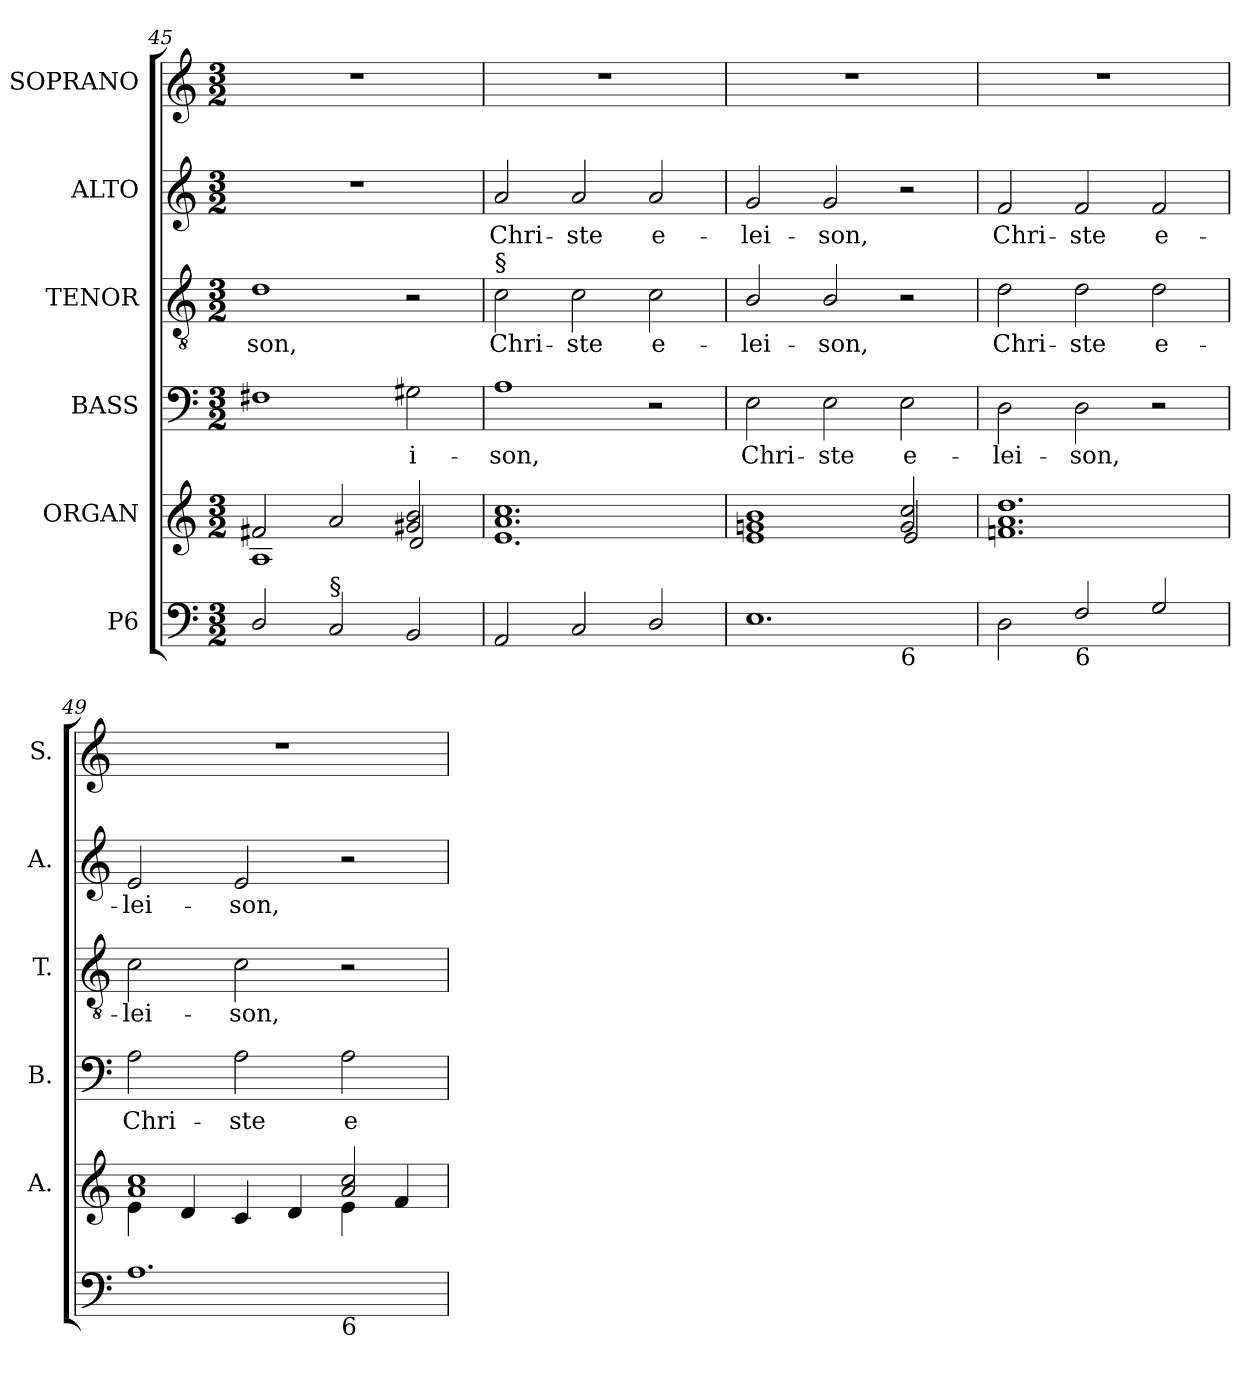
**kern	**kern	**kern	**text	**kern	**text	**kern	**text	**kern
*part6	*part5	*part4	*part4	*part3	*part3	*part2	*part2	*part1
*staff6	*staff5	*staff4	*staff4	*staff3	*staff3	*staff2	*staff2	*staff1
*I"P6	*I"ORGAN	*I"BASS	*	*I"TENOR	*	*I"ALTO	*	*I"SOPRANO
*	*I'A.	*I'B.	*	*I'T.	*	*I'A.	*	*I'S.
*clefF4	*clefG2	*clefF4	*	*clefGv2	*	*clefG2	*	*clefG2
*	*	*	*	*ITrd7c12	*	*	*	*
*k[]	*k[]	*k[]	*	*k[]	*	*k[]	*	*k[]
*C:	*C:	*C:	*	*C:	*	*C:	*	*C:
*M3/2	*M3/2	*M3/2	*	*M3/2	*	*M3/2	*	*M3/2
=45	=45	=45	=45	=45	=45	=45	=45	=45
*	*^	*	*	*	*	*	*	*
!	!	!	!	!	!	!LO:LY:b:color=#000000	!LO:N:vis=1	!	!LO:N:vis=1
2Di/	2f#Xi/	1Ai	1F#Xi	.	1Di	-son,	1.r	.	1.r
!LO:TX:a:t=§	!	!	!	!	!	!	!	!	!
2Ci/	2ai/	.	.	.	.	.	.	.	.
!	!	!	!	!LO:LY:b:color=#000000	!	!	!	!	!
2BBi/	2g#Xi/ 2bi	2di/	2G#Xi\	-i-	2r	.	.	.	.
=46	=46	=46	=46	=46	=46	=46	=46	=46	=46
!	!	!	!	!LO:LY:b:color=#000000	!	!	!	!	!
!	!	!	!	!	!	!LO:LY:b:color=#000000	!	!	!
!	!	!	!	!	!LO:TX:a:t=§	!	!	!	!
!	!	!	!	!	!	!	!	!LO:LY:b:color=#000000	!LO:N:vis=1
2AAi/	1.ai 1.cci	1.ei	1Ai	-son,	2Ci\	Chri-	2ai/	Chri-	1.r
!	!	!	!	!	!	!LO:LY:b:color=#000000	!	!	!
!	!	!	!	!	!	!	!	!LO:LY:b:color=#000000	!
2Ci/	.	.	.	.	2Ci\	-ste	2ai/	-ste	.
!	!	!	!	!	!	!LO:LY:b:color=#000000	!	!	!
!	!	!	!	!	!	!	!	!LO:LY:b:color=#000000	!
2Di/	.	.	2r	.	2Ci\	e-	2ai/	e-	.
=47	=47	=47	=47	=47	=47	=47	=47	=47	=47
!	!	!	!	!LO:LY:b:color=#000000	!	!	!	!	!
!	!	!	!	!	!	!LO:LY:b:color=#000000	!	!	!
!LO:TX:b:t=5	!	!	!	!	!	!	!	!	!
!	!	!	!	!	!	!	!	!LO:LY:b:color=#000000	!LO:N:vis=1
*^	*	*	*	*	*	*	*	*	*
1.Ei	1ryy	1gni 1bi	1ei	2Ei\	Chri-	2BBi/	-lei-	2gi/	-lei-	1.r
!	!	!	!	!	!LO:LY:b:color=#000000	!	!	!	!	!
!	!	!	!	!	!	!	!LO:LY:b:color=#000000	!	!	!
!	!	!	!	!	!	!	!	!	!LO:LY:b:color=#000000	!
.	.	.	.	2Ei\	-ste	2BBi/	-son,	2gi/	-son,	.
!	!LO:TX:b:t=6	!	!	!	!	!	!	!	!	!
!	!	!	!	!	!LO:LY:b:color=#000000	!	!	!	!	!
.	2ryy	2gi/ 2cci	2ei/	2Ei\	e-	2r	.	2r	.	.
*v	*v	*	*	*	*	*	*	*	*	*
=48	=48	=48	=48	=48	=48	=48	=48	=48	=48
*^	*	*	*	*	*	*	*	*	*
!	!	!	!	!	!LO:LY:b:color=#000000	!	!	!	!	!
*v	*v	*	*	*	*	*	*	*	*	*
*^	*	*	*	*	*	*	*	*	*
!	!	!	!	!	!	!	!LO:LY:b:color=#000000	!	!	!
*v	*v	*	*	*	*	*	*	*	*	*
*^	*	*	*	*	*	*	*	*	*
!	!	!	!	!	!	!	!	!	!LO:LY:b:color=#000000	!LO:N:vis=1
*v	*v	*	*	*	*	*	*	*	*	*
2Di\	1.ai 1.ddi	1.fni	2Di\	-lei-	2Di\	Chri-	2fi/	Chri-	1.r
!	!	!	!	!LO:LY:b:color=#000000	!	!	!	!	!
!	!	!	!	!	!	!LO:LY:b:color=#000000	!	!	!
!LO:TX:b:t=6	!	!	!	!	!	!	!	!	!
!	!	!	!	!	!	!	!	!LO:LY:b:color=#000000	!
2Fi/	.	.	2Di\	-son,	2Di\	-ste	2fi/	-ste	.
!	!	!	!	!	!	!LO:LY:b:color=#000000	!	!	!
!	!	!	!	!	!	!	!	!LO:LY:b:color=#000000	!
2Gi/	.	.	2r	.	2Di\	e-	2fi/	e-	.
!!LO:LB:g=z
=49	=49	=49	=49	=49	=49	=49	=49	=49	=49
!	!	!	!	!LO:LY:b:color=#000000	!	!	!	!	!
!	!	!	!	!	!	!LO:LY:b:color=#000000	!	!	!
!LO:TX:b:t=5	!	!	!	!	!	!	!	!	!
!	!	!	!	!	!	!	!	!LO:LY:b:color=#000000	!LO:N:vis=1
*^	*	*	*	*	*	*	*	*	*
1.Ai	1ryy	1ai 1cci	4ei\	2Ai\	Chri-	2Ci\	-lei-	2ei/	-lei-	1.r
.	.	.	4di/	.	.	.	.	.	.	.
!	!	!	!	!	!LO:LY:b:color=#000000	!	!	!	!	!
!	!	!	!	!	!	!	!LO:LY:b:color=#000000	!	!	!
!	!	!	!	!	!	!	!	!	!LO:LY:b:color=#000000	!
.	.	.	4ci/	2Ai\	-ste	2Ci\	-son,	2ei/	-son,	.
.	.	.	4di/	.	.	.	.	.	.	.
!	!LO:TX:b:t=6	!	!	!	!	!	!	!	!	!
!	!	!	!	!	!LO:LY:b:color=#000000	!	!	!	!	!
.	2ryy	2ai/ 2cci	4ei\	2Ai\	e-	2r	.	2r	.	.
.	.	.	4fi/	.	.	.	.	.	.	.
*v	*v	*	*	*	*	*	*	*	*	*
*	*v	*v	*	*	*	*	*	*	*
=	=	=	=	=	=	=	=	=
*-	*-	*-	*-	*-	*-	*-	*-	*-
